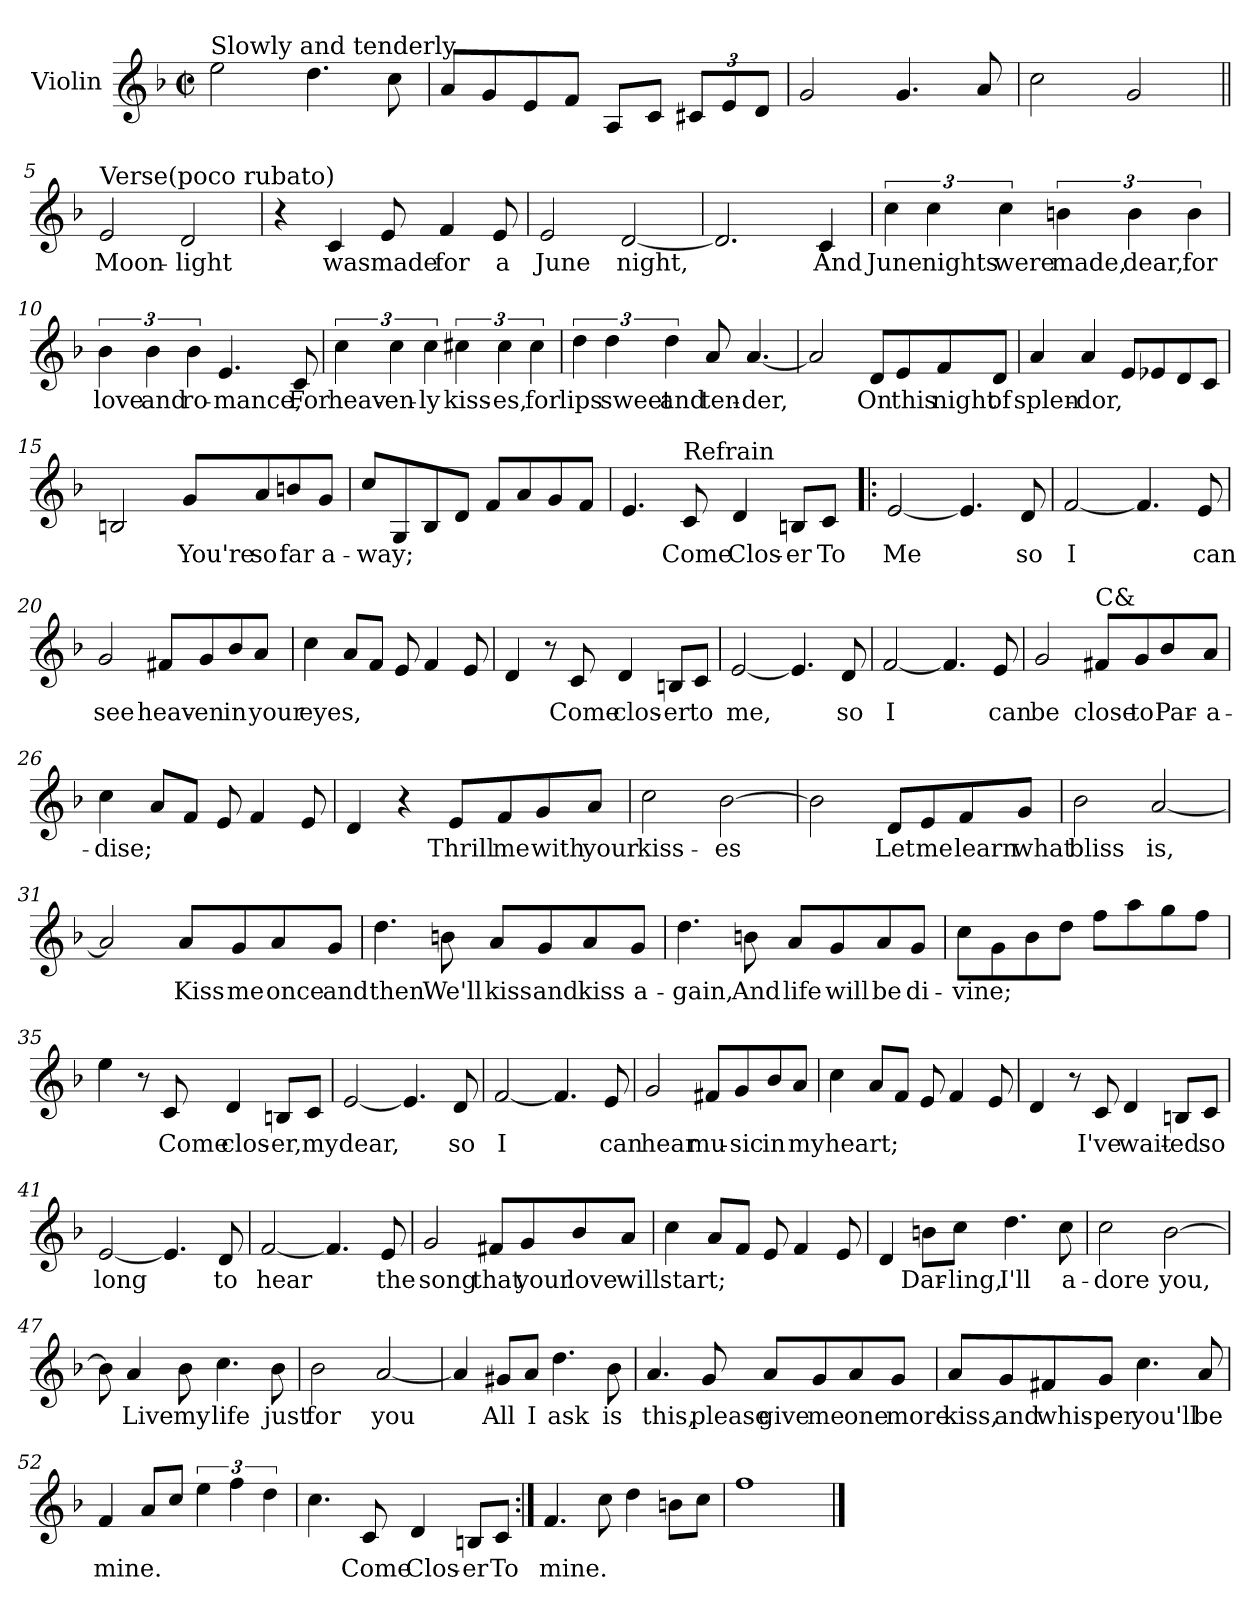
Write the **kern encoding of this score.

**kern	**text
*part1	*part1
*staff1	*staff1
*I"Violin	*
*I'Vln	*
*clefG2	*
*k[b-]	*
*F:	*
*M2/2	*
*met(c|)	*
=1	=1
!LO:TX:a:t=Slowly and tenderly	!
2ee\	.
4.dd\	.
8cc\	.
=2	=2
8a/L	.
8g/	.
8e/	.
8f/J	.
8A/L	.
8c/J	.
*Xbrackettup	*
12c#X/L	.
12e/	.
12d/J	.
=3	=3
2g/	.
4.g/	.
8a/	.
=4	=4
2cc\	.
2g/	.
=5||	=5||
!LO:TX:a:t=Verse(poco rubato)	!
2e/	Moon-
2d/	-light
!!LO:LB:g=z
=6	=6
4r	.
4c/	was
8e/	made
4f/	for
8e/	a
=7	=7
2e/	June
[2d/	night,
=8	=8
2.d/]	.
4c/	And
=9	=9
*brackettup	*
6cc\	June
6cc\	nights
6cc\	were
6bn\	made,
6b\	dear,
6b\	for
=10	=10
6b-\	love
6b-\	and
6b-\	ro-
4.e/	-mance,
8c/	For
!!LO:LB:g=z
=11	=11
6cc\	heav-
6cc\	-en-
6cc\	-ly
6cc#X\	kiss-
6cc#\	-es,
6cc#\	for
=12	=12
6dd\	lips
6dd\	sweet
6dd\	and
8a/	ten-
[4.a/	-der,
=13	=13
2a/]	.
8d/L	On
8e/	this
8f/	night
8d/J	of
=14	=14
4a/	splen-
4a/	-dor,
8e/L	.
8e-X/	.
8d/	.
8c/J	.
=15	=15
2Bn/	.
8g/L	You're
8a/	so
8bn/	far
8g/J	a-
!!LO:LB:g=z
=16	=16
8cc/L	-way;
8G/	.
8B-/	.
8d/J	.
8f/L	.
8a/	.
8g/	.
8f/J	.
=17	=17
4.e/	.
!LO:TX:a:t=Refrain	!
8c/	Come
4d/	Clos-
8Bn/L	-er
8c/J	To
=18!|:	=18!|:
[2e/	Me
4.e/]	.
8d/	so
=19	=19
[2f/	I
4.f/]	.
8e/	can
=20	=20
2g/	see
8f#X/L	heav-
8g/	-en
8b-/	in
8a/J	your
!!LO:LB:g=z
=21	=21
4cc\	eyes,
8a/L	.
8f/J	.
8e/	.
4f/	.
8e/	.
=22	=22
4d/	.
8r	.
8c/	Come
4d/	clos-
8Bn/L	-er
8c/J	to
=23	=23
[2e/	me,
4.e/]	.
8d/	so
=24	=24
[2f/	I
4.f/]	.
8e/	can
=25	=25
2g/	be
!LO:TX:a:t=C&	!
8f#X/L	close
8g/	to
8b-/	Par-
8a/J	-a-
!!LO:LB:g=z
=26	=26
4cc\	-dise;
8a/L	.
8f/J	.
8e/	.
4f/	.
8e/	.
=27	=27
4d/	.
4r	.
8e/L	Thrill
8f/	me
8g/	with
8a/J	your
=28	=28
2cc\	kiss-
[2b-\	-es
=29	=29
2b-\]	.
8d/L	Let
8e/	me
8f/	learn
8g/J	what
=30	=30
2b-\	bliss
[2a/	is,
=31	=31
2a/]	.
8a/L	Kiss
8g/	me
8a/	once
8g/J	and
!!LO:LB:g=z
=32	=32
4.dd\	then
8bn\	We'll
8a/L	kiss
8g/	and
8a/	kiss
8g/J	a-
=33	=33
4.dd\	-gain,
8bn\	And
8a/L	life
8g/	will
8a/	be
8g/J	di-
=34	=34
8cc\L	-vine;
8g\	.
8b-\	.
8dd\J	.
8ff\L	.
8aa\	.
8gg\	.
8ff\J	.
=35	=35
4ee\	.
8r	.
8c/	Come
4d/	clos-
8Bn/L	-er,
8c/J	my
!!LO:LB:g=z
=36	=36
[2e/	dear,
4.e/]	.
8d/	so
=37	=37
[2f/	I
4.f/]	.
8e/	can
=38	=38
2g/	hear
8f#X/L	mu-
8g/	-sic
8b-/	in
8a/J	my
=39	=39
4cc\	heart;
8a/L	.
8f/J	.
8e/	.
4f/	.
8e/	.
=40	=40
4d/	.
8r	.
8c/	I've
4d/	wait-
8Bn/L	-ed
8c/J	so
=41	=41
[2e/	long
4.e/]	.
8d/	to
!!LO:PB:g=z
=42	=42
[2f/	hear
4.f/]	.
8e/	the
=43	=43
2g/	song
8f#X/L	that
8g/	your
8b-/	love
8a/J	will
=44	=44
4cc\	start;
8a/L	.
8f/J	.
8e/	.
4f/	.
8e/	.
=45	=45
4d/	.
8bn\L	Dar-
8cc\J	-ling,
4.dd\	I'll
8cc\	a-
=46	=46
2cc\	-dore
[2b-\	you,
!!LO:LB:g=z
=47	=47
8b-\]	.
4a/	Live
8b-\	my
4.cc\	life
8b-\	just
=48	=48
2b-\	for
[2a/	you
=49	=49
4a/]	.
8g#X/L	All
8a/J	I
4.dd\	ask
8b-\	is
=50	=50
4.a/	this,
8g/	please
8a/L	give
8g/	me
8a/	one
8g/J	more
!!LO:LB:g=z
=51	=51
8a/L	kiss,
8g/	and
8f#X/	whis-
8g/J	-per
4.cc\	you'll
8a/	be
=52	=52
4f/	mine.
8a/L	.
8cc/J	.
6ee\	.
6ff\	.
6dd\	.
=53	=53
4.cc\	.
8c/	Come
4d/	Clos-
8Bn/L	-er
8c/J	To
=54:|!	=54:|!
4.f/	mine.
8cc\	.
4dd\	.
8bn\L	.
8cc\J	.
=55	=55
1ff	.
==	==
*-	*-
